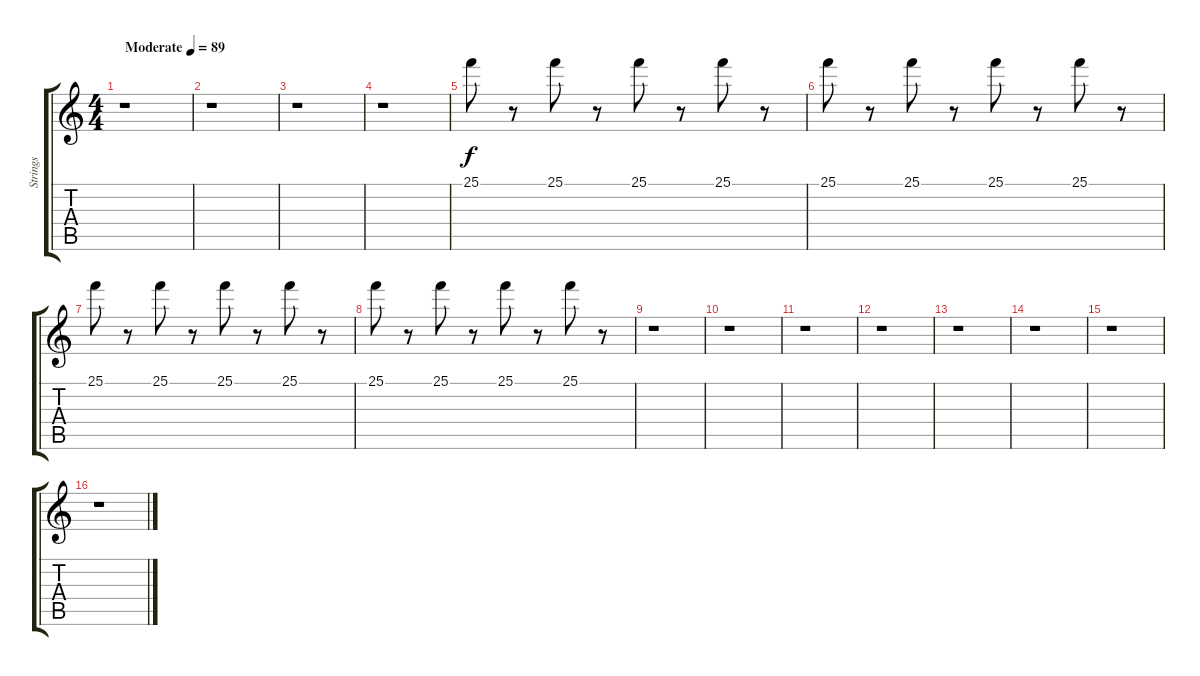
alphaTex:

\track ("Strings" "Strings") {instrument stringensemble1}
\staff {score tabs}
\tuning (E4 B3 G3 D3 A2 E2) {hide}
\ts (4 4)
\tempo (89 "Moderate")
\clef g2
\ks c
r.1{dy f instrument stringensemble1} |
r.1 |
r.1 |
r.1 |
25.1.8 r.8 25.1.8 r.8 25.1.8 r.8 25.1.8 r.8 |
25.1.8 r.8 25.1.8 r.8 25.1.8 r.8 25.1.8 r.8 |
25.1.8 r.8 25.1.8 r.8 25.1.8 r.8 25.1.8 r.8 |
25.1.8 r.8 25.1.8 r.8 25.1.8 r.8 25.1.8 r.8 |
r.1 |
r.1 |
r.1 |
r.1 |
r.1 |
r.1 |
r.1 |
r.1
